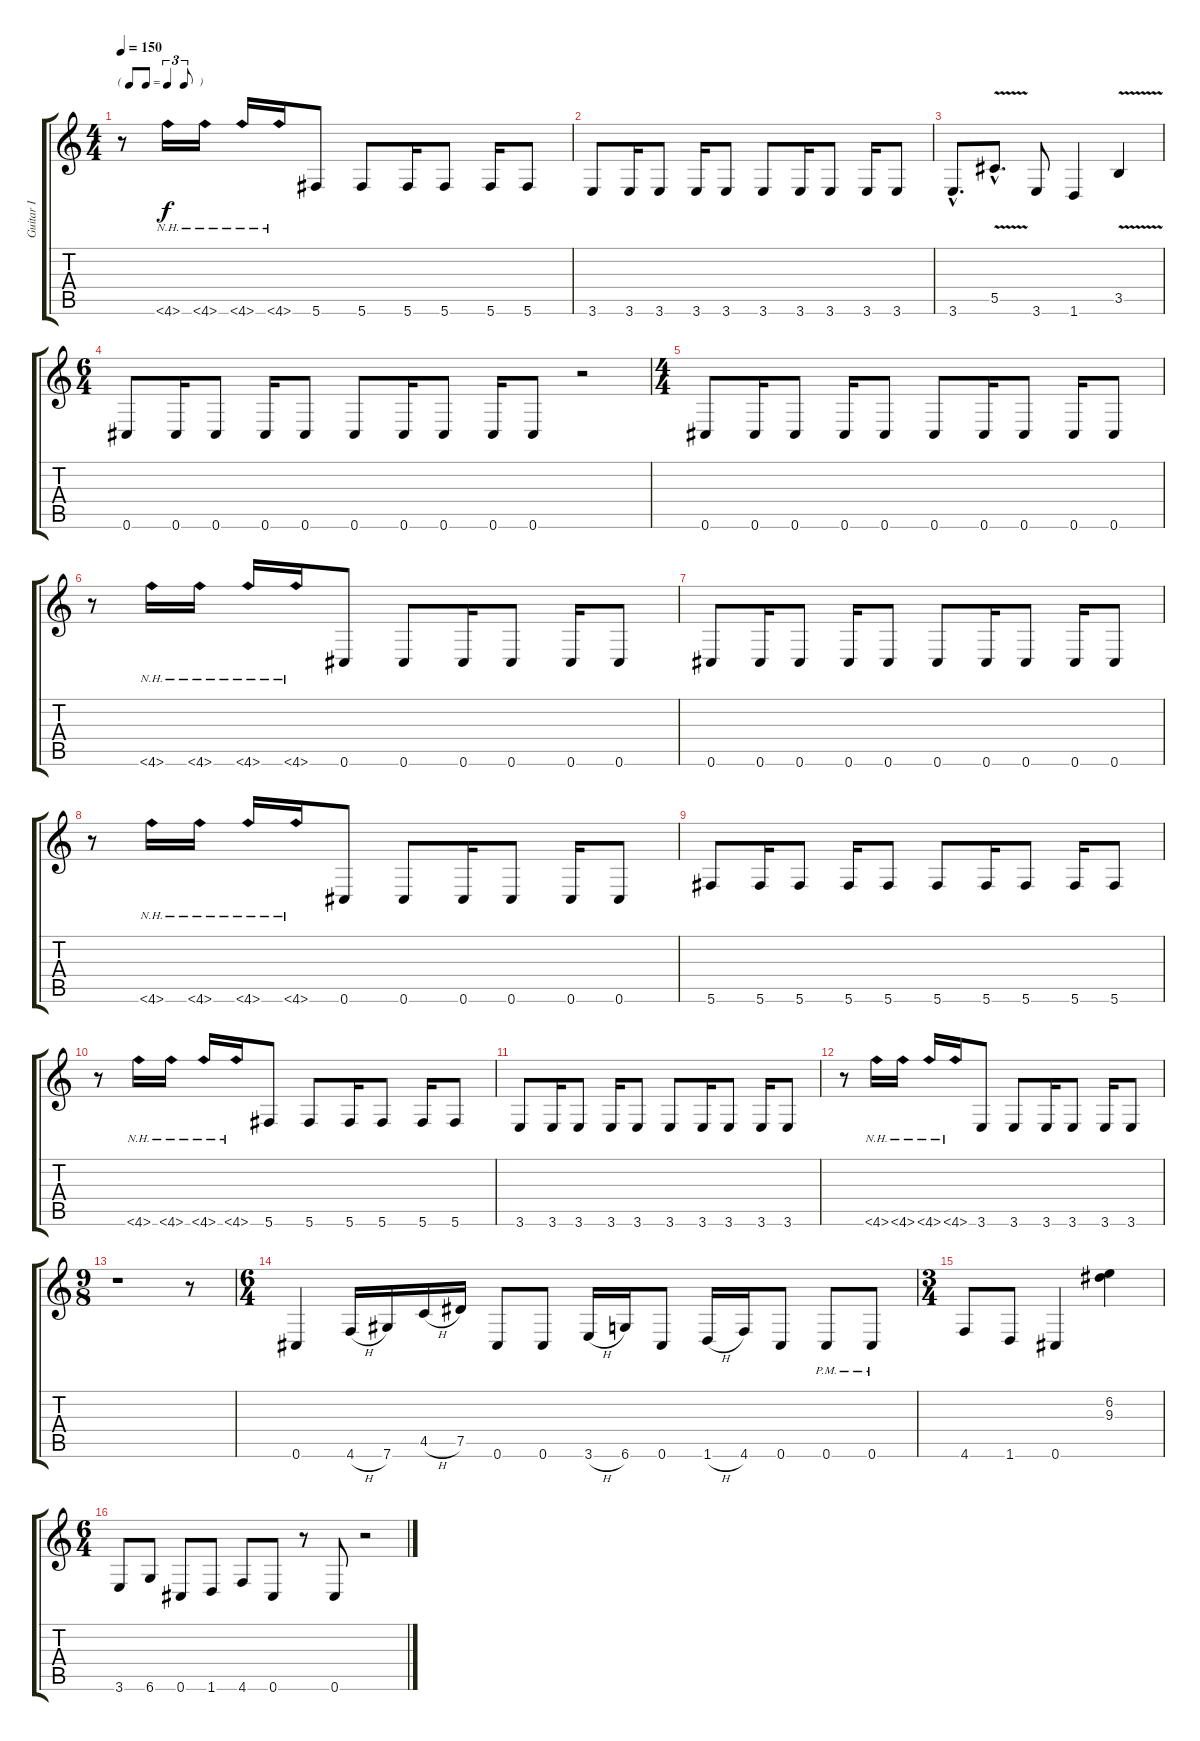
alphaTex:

\track ("Guitar I" "Guitar I") {instrument distortionguitar}
\staff {score tabs}
\tuning (Eb4 Bb3 Gb3 Db3 Ab2 Db2) {hide}
\ts (4 4)
\tf triplet8th
\tempo 150
\clef g2
\ks c
r.8{dy f} 4.6{nh}.16 4.6{nh}.16 4.6{nh}.16 4.6{nh}.16 5.6.8 5.6.8 5.6.16 5.6.8 5.6.16 5.6.8 |
3.6.8 3.6.16 3.6.8 3.6.16 3.6.8 3.6.8 3.6.16 3.6.8 3.6.16 3.6.8 |
3.6{hac}.8{d} 5.5{v hac}.8{d} 3.6.8 1.6.4 3.5{v}.4 |
\ts (6 4)
0.6.8 0.6.16 0.6.8 0.6.16 0.6.8 0.6.8 0.6.16 0.6.8 0.6.16 0.6.8 r.2 |
\ts (4 4)
0.6.8 0.6.16 0.6.8 0.6.16 0.6.8 0.6.8 0.6.16 0.6.8 0.6.16 0.6.8 |
r.8 4.6{nh}.16 4.6{nh}.16 4.6{nh}.16 4.6{nh}.16 0.6.8 0.6.8 0.6.16 0.6.8 0.6.16 0.6.8 |
0.6.8 0.6.16 0.6.8 0.6.16 0.6.8 0.6.8 0.6.16 0.6.8 0.6.16 0.6.8 |
r.8 4.6{nh}.16 4.6{nh}.16 4.6{nh}.16 4.6{nh}.16 0.6.8 0.6.8 0.6.16 0.6.8 0.6.16 0.6.8 |
5.6.8 5.6.16 5.6.8 5.6.16 5.6.8 5.6.8 5.6.16 5.6.8 5.6.16 5.6.8 |
r.8 4.6{nh}.16 4.6{nh}.16 4.6{nh}.16 4.6{nh}.16 5.6.8 5.6.8 5.6.16 5.6.8 5.6.16 5.6.8 |
3.6.8 3.6.16 3.6.8 3.6.16 3.6.8 3.6.8 3.6.16 3.6.8 3.6.16 3.6.8 |
r.8 4.6{nh}.16 4.6{nh}.16 4.6{nh}.16 4.6{nh}.16 3.6.8 3.6.8 3.6.16 3.6.8 3.6.16 3.6.8 |
\ts (9 8)
r.1 r.8 |
\ts (6 4)
0.6.4 4.6{h}.16 7.6.16 4.5{h}.16 7.5.16 0.6.8 0.6.8 3.6{h}.16 6.6.16 0.6.8 1.6{h}.16 4.6.16 0.6.8 0.6{pm}.8 0.6{pm}.8 |
\ts (3 4)
4.6.8 1.6.8 0.6.4 (6.2 9.3).4 |
\ts (6 4)
3.6.8 6.6.8 0.6.8 1.6.8 4.6.8 0.6.8 r.8 0.6.8 r.2
